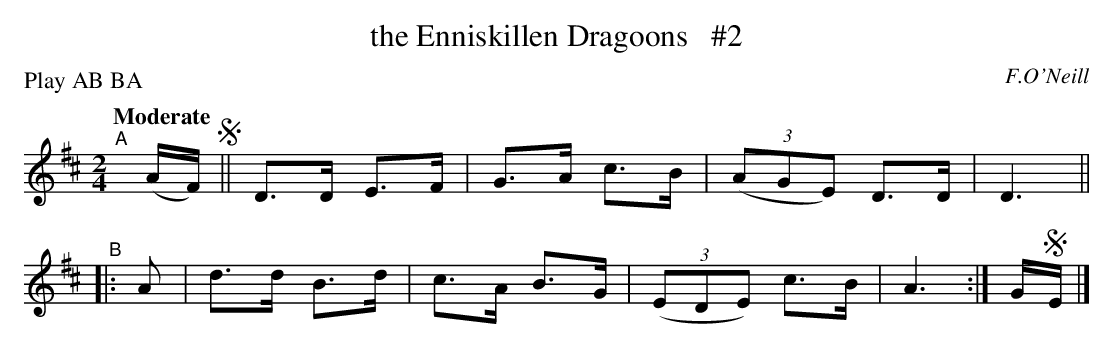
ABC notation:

X:1
T: the Enniskillen Dragoons   #2
O: F.O'Neill
P: Play AB BA
Q: "Moderate"
M: 2/4
L: 1/8
K: D
"^A"[|] (A/F/) !segno!|| D>D E>F | G>A c>B | (3(AGE) D>D | D3 ||
"^B"|:  A   | d>d B>d | c>A B>G | (3(EDE) c>B | A3 :| G/!segno!E/ |]
